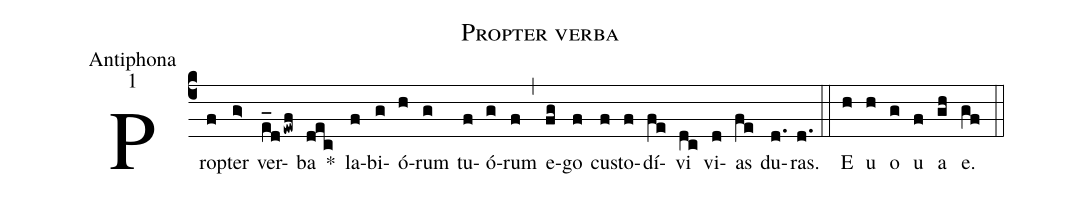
name:Propter verba;
office-part:Antiphona;
mode:1;
%%
(c4)Prop(f)ter(g>) ver(e_dewf)ba(dec) *() la(f)bi(g)ó(h)rum(g) tu(f)ó(g)rum(f) (,) e(fg)go(f) cu(f)sto(f)dí(fe)vi(dc) vi(d)as(fe) du(d.)ras.(d.) (::) E(h) u(h) o(g) u(f) a(gh) e.(gf) (::)
